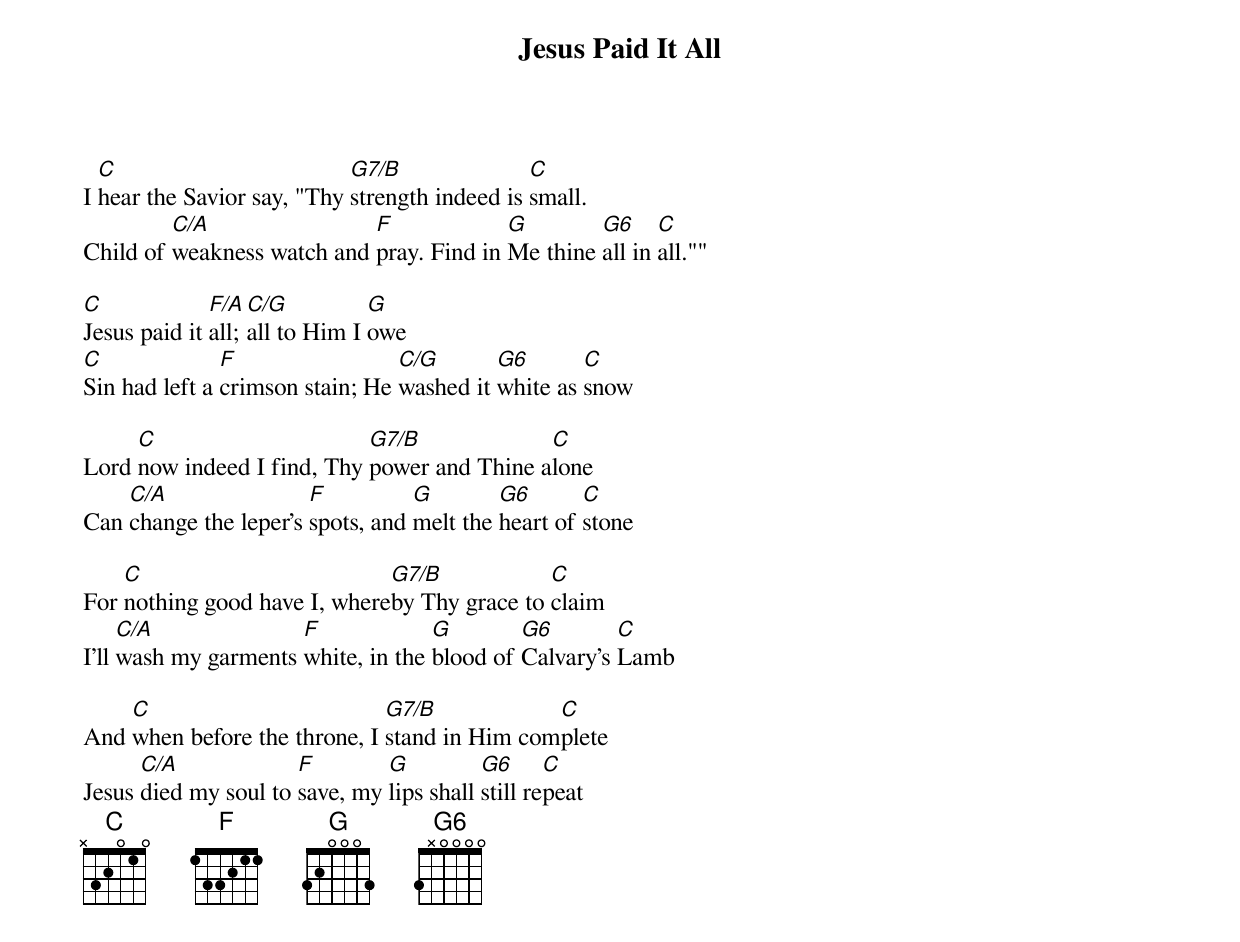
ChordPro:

{title: Jesus Paid It All}
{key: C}
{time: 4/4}
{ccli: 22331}
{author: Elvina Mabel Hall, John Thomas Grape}
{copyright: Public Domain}

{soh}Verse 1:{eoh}
I [C]hear the Savior say, "Thy [G7/B]strength indeed is [C]small.
Child of [C/A]weakness watch and [F]pray. Find in [G]Me thine [G6]all in [C]all.""

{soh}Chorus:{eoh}
[C]Jesus paid it [F/A]all; [C/G]all to Him I [G]owe
[C]Sin had left a [F]crimson stain; He [C/G]washed it [G6]white as [C]snow

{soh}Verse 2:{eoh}
Lord [C]now indeed I find, Thy [G7/B]power and Thine a[C]lone
Can [C/A]change the leper's [F]spots, and [G]melt the [G6]heart of [C]stone

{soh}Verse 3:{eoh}
For [C]nothing good have I, where[G7/B]by Thy grace to [C]claim
I'll [C/A]wash my garments [F]white, in the [G]blood of [G6]Calvary's [C]Lamb

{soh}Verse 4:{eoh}
And [C]when before the throne, I [G7/B]stand in Him com[C]plete
Jesus [C/A]died my soul to [F]save, my [G]lips shall [G6]still re[C]peat
